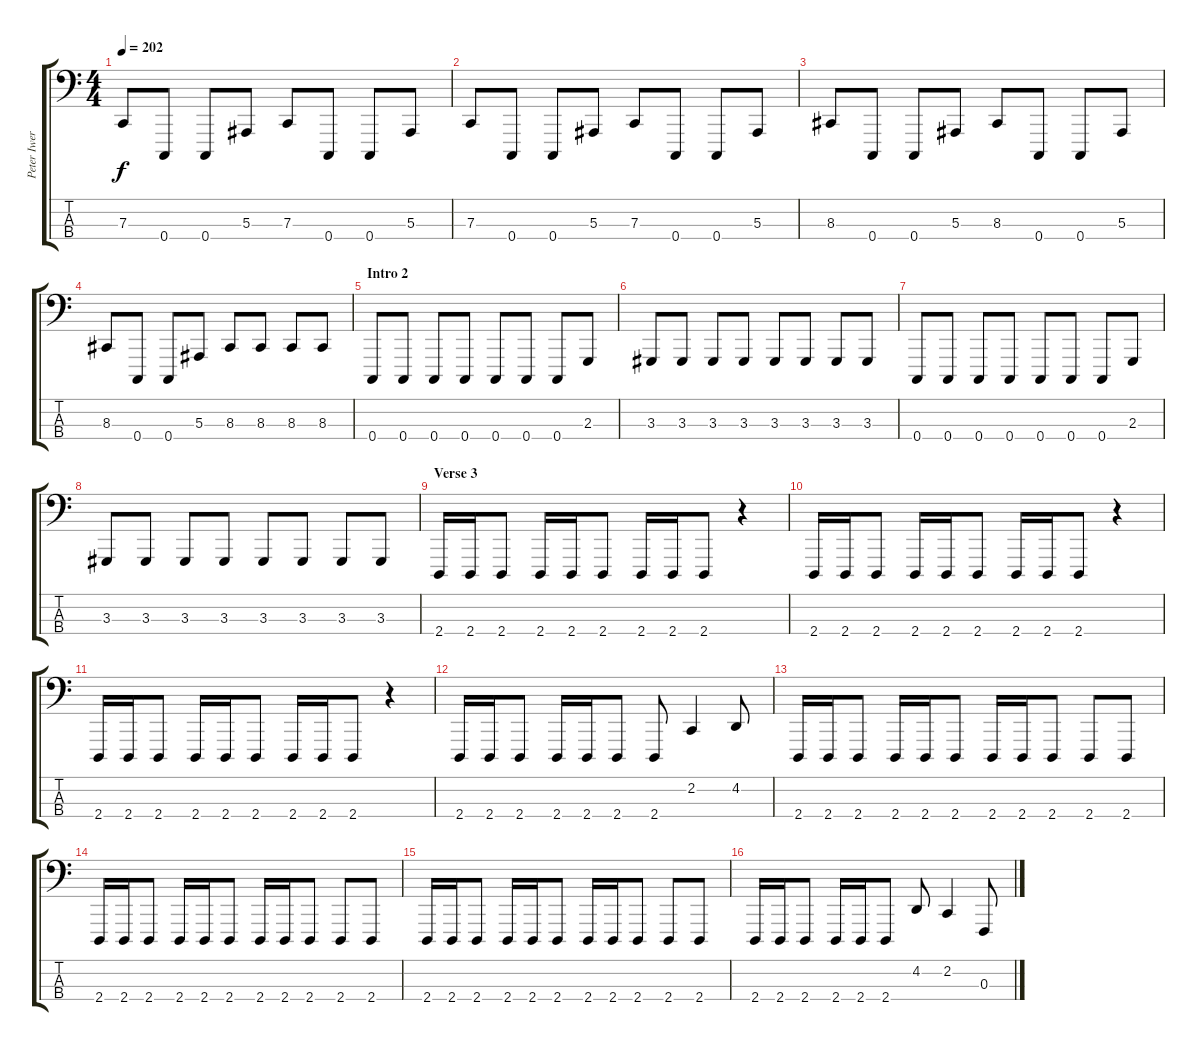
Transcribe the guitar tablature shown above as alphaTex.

\track ("Peter Iwers" "Peter Iwer") {instrument lead8bassandlead}
\staff {score tabs}
\tuning (Eb2 Bb1 F1 C1) {hide}
\ts (4 4)
\tempo 202
\clef f4
\ks c
7.3.8{dy f} 0.4.8 0.4.8 5.3.8 7.3.8 0.4.8 0.4.8 5.3.8 |
7.3.8 0.4.8 0.4.8 5.3.8 7.3.8 0.4.8 0.4.8 5.3.8 |
8.3.8 0.4.8 0.4.8 5.3.8 8.3.8 0.4.8 0.4.8 5.3.8 |
8.3.8 0.4.8 0.4.8 5.3.8 8.3.8 8.3.8 8.3.8 8.3.8 |
\section ("" "Intro 2")
0.4.8 0.4.8 0.4.8 0.4.8 0.4.8 0.4.8 0.4.8 2.3.8 |
3.3.8 3.3.8 3.3.8 3.3.8 3.3.8 3.3.8 3.3.8 3.3.8 |
0.4.8 0.4.8 0.4.8 0.4.8 0.4.8 0.4.8 0.4.8 2.3.8 |
3.3.8 3.3.8 3.3.8 3.3.8 3.3.8 3.3.8 3.3.8 3.3.8 |
\section ("" "Verse 3")
2.4.16 2.4.16 2.4.8 2.4.16 2.4.16 2.4.8 2.4.16 2.4.16 2.4.8 r.4 |
2.4.16 2.4.16 2.4.8 2.4.16 2.4.16 2.4.8 2.4.16 2.4.16 2.4.8 r.4 |
2.4.16 2.4.16 2.4.8 2.4.16 2.4.16 2.4.8 2.4.16 2.4.16 2.4.8 r.4 |
2.4.16 2.4.16 2.4.8 2.4.16 2.4.16 2.4.8 2.4.8 2.2.4 4.2.8 |
2.4.16 2.4.16 2.4.8 2.4.16 2.4.16 2.4.8 2.4.16 2.4.16 2.4.8 2.4.8 2.4.8 |
2.4.16 2.4.16 2.4.8 2.4.16 2.4.16 2.4.8 2.4.16 2.4.16 2.4.8 2.4.8 2.4.8 |
2.4.16 2.4.16 2.4.8 2.4.16 2.4.16 2.4.8 2.4.16 2.4.16 2.4.8 2.4.8 2.4.8 |
2.4.16 2.4.16 2.4.8 2.4.16 2.4.16 2.4.8 4.2.8 2.2.4 0.3.8
